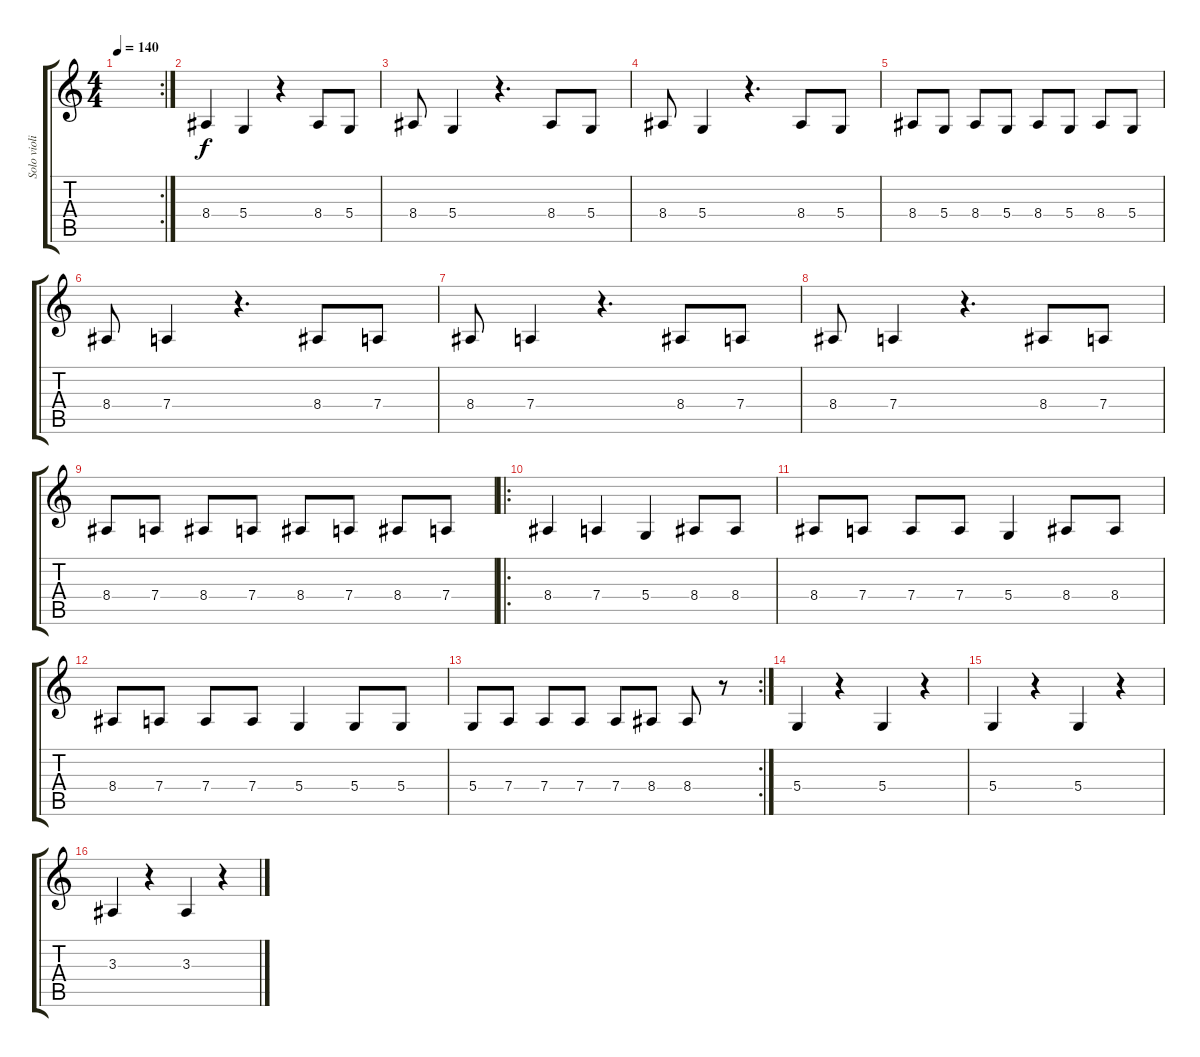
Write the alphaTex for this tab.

\track ("Solo violins 1" "Solo violi") {instrument violin}
\staff {score tabs}
\tuning (E4 B3 G3 D3 A2 E2) {hide}
\rc 2
\ts (4 4)
\tempo 140
\clef g2
\ks c
|
8.4.4{volume 16} 5.4.4 r.4 8.4.8 5.4.8 |
8.4.8 5.4.4 r.4{d} 8.4.8 5.4.8 |
8.4.8 5.4.4 r.4{d} 8.4.8 5.4.8 |
8.4.8 5.4.8 8.4.8 5.4.8 8.4.8 5.4.8 8.4.8 5.4.8 |
8.4.8 7.4.4 r.4{d} 8.4.8 7.4.8 |
8.4.8 7.4.4 r.4{d} 8.4.8 7.4.8 |
8.4.8 7.4.4 r.4{d} 8.4.8 7.4.8 |
8.4.8 7.4.8 8.4.8 7.4.8 8.4.8 7.4.8 8.4.8 7.4.8 |
\ro
8.4.4 7.4.4 5.4.4 8.4.8 8.4.8 |
8.4.8 7.4.8 7.4.8 7.4.8 5.4.4 8.4.8 8.4.8 |
8.4.8 7.4.8 7.4.8 7.4.8 5.4.4 5.4.8 5.4.8 |
\rc 2
5.4.8 7.4.8 7.4.8 7.4.8 7.4.8 8.4.8 8.4.8 r.8 |
5.4.4{volume 13} r.4 5.4.4 r.4 |
5.4.4 r.4 5.4.4 r.4 |
3.3.4 r.4 3.3.4 r.4
